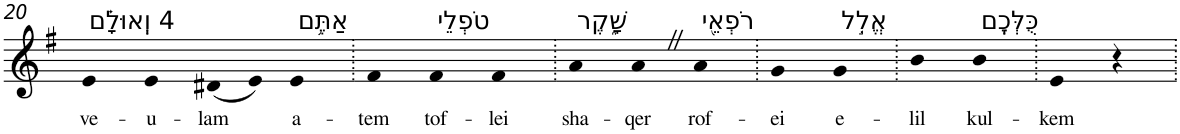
**kern	**text
*part1	*part1
*staff1	*staff1
*I"Piano	*
*I'Pno	*
!!LO:PB:g=z
*clefG2	*
*k[f#]	*
*G:	*
=20	=20
!LO:TX:a:t=4 וְֽאוּלָ֗ם	!
!	!LO:LY:b
4e	ve-
!	!LO:LY:b
4e	-u-
!	!LO:LY:b
(8d#X	-lam
8e)	.
!LO:TX:a:t=אַתֶּ֥ם	!
!	!LO:LY:b
4e	a-
=21.	=21.
!	!LO:LY:b
4f#	-tem
!LO:TX:a:t=טֹפְלֵי	!
!	!LO:LY:b
4f#	tof-
!	!LO:LY:b
4f#	-lei
=22.	=22.
!LO:TX:a:t=שָׁ֑קֶר	!
!	!LO:LY:b
4a	sha-
!	!LO:LY:b
4aZ	-qer
!LO:TX:a:t=רֹפְאֵ֖י	!
!	!LO:LY:b
4a	rof-
=23.	=23.
!	!LO:LY:b
4g	-ei
!LO:TX:a:t=אֱלִ֣ל	!
!	!LO:LY:b
4g	e-
=24.	=24.
!	!LO:LY:b
4b	-lil
!LO:TX:a:t=כֻּלְּכֶֽם	!
!	!LO:LY:b
4b	kul-
=25.	=25.
!	!LO:LY:b
4e	-kem
4r	.
=.	=.
*-	*-
